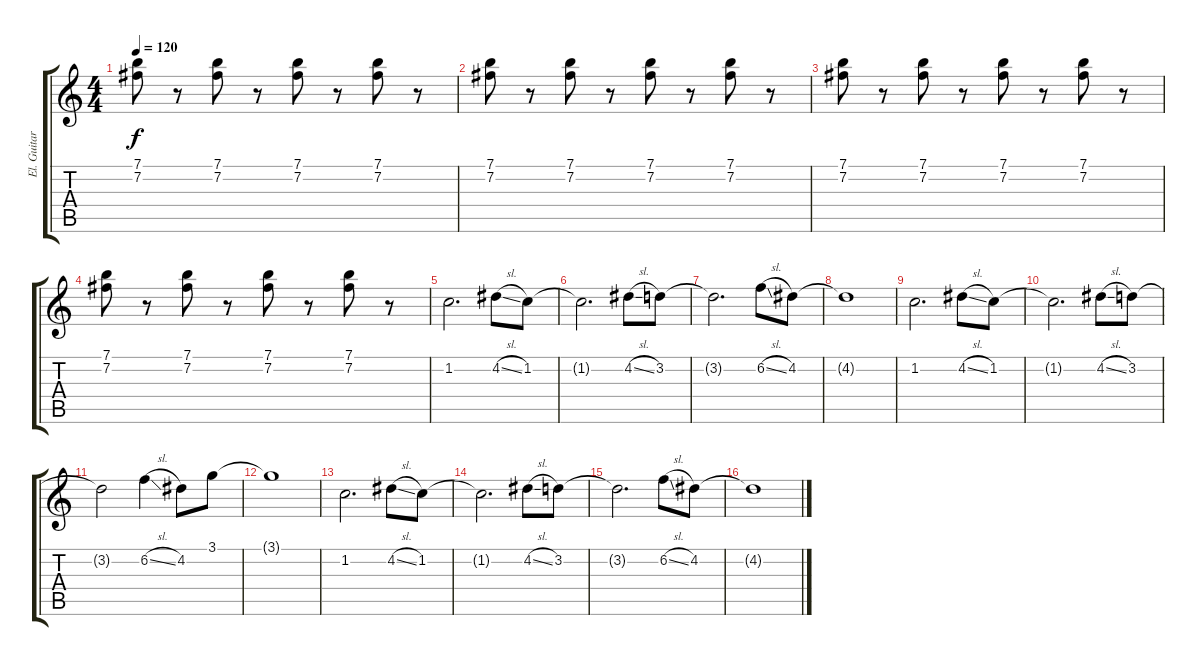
\track ("El. Guitar 1" "El. Guitar") {instrument distortionguitar}
\staff {score tabs}
\tuning (E4 B3 G3 D3 A2 E2) {hide}
\ts (4 4)
\tempo 120
\clef g2
\ks c
(7.1 7.2).8{dy f volume 11} r.8 (7.1 7.2).8 r.8 (7.1 7.2).8 r.8 (7.1 7.2).8 r.8 |
(7.1 7.2).8{volume 9} r.8 (7.1 7.2).8 r.8 (7.1 7.2).8 r.8 (7.1 7.2).8 r.8 |
(7.1 7.2).8{volume 7} r.8 (7.1 7.2).8 r.8 (7.1 7.2).8 r.8 (7.1 7.2).8 r.8 |
(7.1 7.2).8{volume 4} r.8 (7.1 7.2).8 r.8 (7.1 7.2).8 r.8 (7.1 7.2).8 r.8 |
1.2.2{d volume 15 instrument distortionguitar} 4.2{sl}.8 1.2.8 |
1.2{t}.2{d} 4.2{sl}.8 3.2.8 |
3.2{t}.2{d} 6.2{sl}.8 4.2.8 |
4.2{t}.1 |
1.2.2{d} 4.2{sl}.8 1.2.8 |
1.2{t}.2{d} 4.2{sl}.8 3.2.8 |
3.2{t}.2 6.2{sl}.4 4.2.8 3.1.8 |
3.1{t}.1 |
1.2.2{d} 4.2{sl}.8 1.2.8 |
1.2{t}.2{d} 4.2{sl}.8 3.2.8 |
3.2{t}.2{d} 6.2{sl}.8 4.2.8 |
4.2{t}.1
